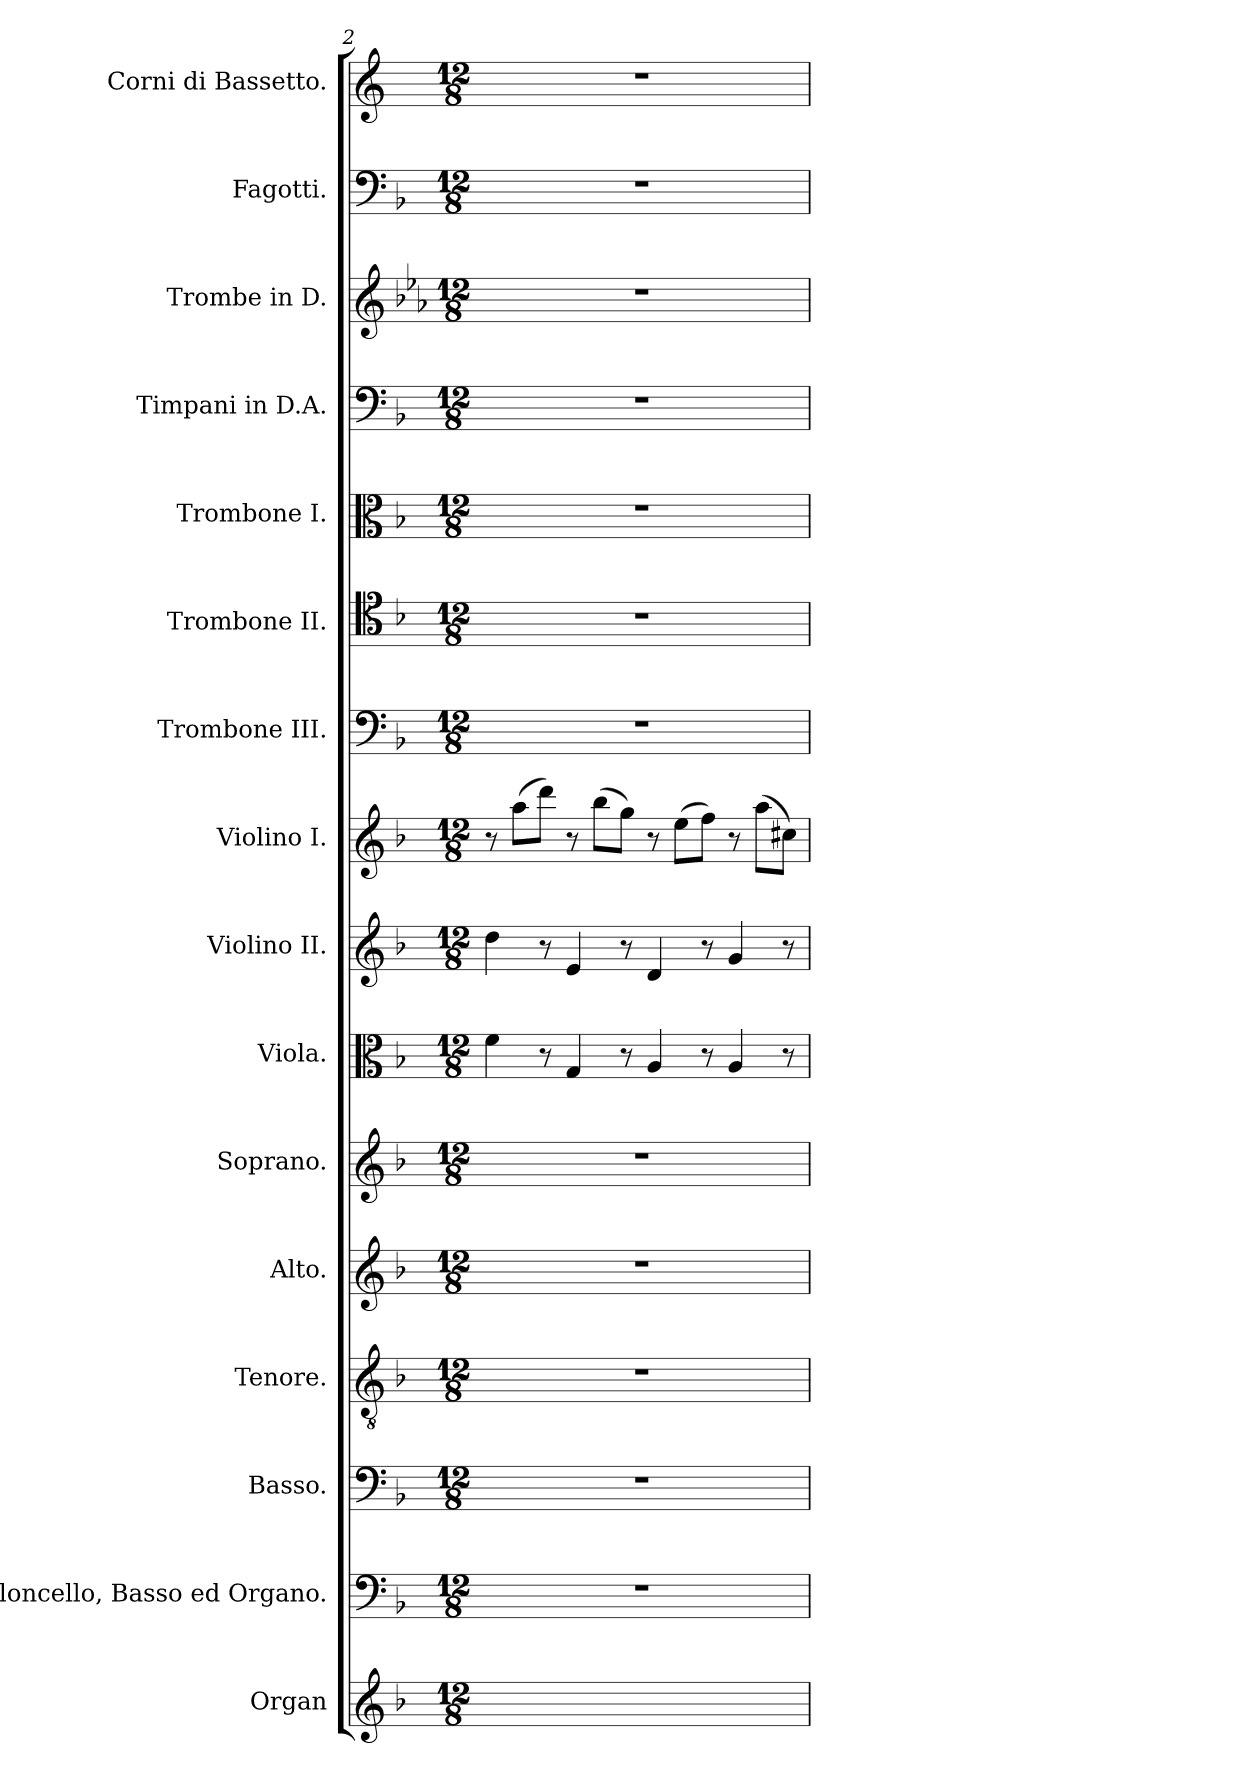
**kern	**kern	**kern	**kern	**kern	**kern	**kern	**kern	**kern	**kern	**kern	**kern	**kern	**kern	**kern	**kern
*part16	*part15	*part14	*part13	*part12	*part11	*part10	*part9	*part8	*part7	*part6	*part5	*part4	*part3	*part2	*part1
*staff16	*staff15	*staff14	*staff13	*staff12	*staff11	*staff10	*staff9	*staff8	*staff7	*staff6	*staff5	*staff4	*staff3	*staff2	*staff1
*I"Organ	*I"Violoncello, Basso ed Organo.	*I"Basso.	*I"Tenore.	*I"Alto.	*I"Soprano.	*I"Viola.	*I"Violino II.	*I"Violino I.	*I"Trombone III.	*I"Trombone II.	*I"Trombone I.	*I"Timpani in D.A.	*I"Trombe in D.	*I"Fagotti.	*I"Corni di Bassetto.
*	*	*	*	*	*	*	*	*	*	*I'Trb	*I'Trb	*I'Timp	*	*	*
*clefG2	*clefF4	*clefF4	*clefGv2	*clefG2	*clefG2	*clefC3	*clefG2	*clefG2	*clefF4	*clefC4	*clefC3	*clefF4	*clefG2	*clefF4	*clefG2
*	*	*	*	*	*	*	*	*	*	*	*	*	*ITrd-1c-2	*	*ITrd1c2
*k[b-]	*k[b-]	*k[b-]	*k[b-]	*k[b-]	*k[b-]	*k[b-]	*k[b-]	*k[b-]	*k[b-]	*k[b-]	*k[b-]	*k[b-]	*k[b-]	*k[b-]	*k[b-e-]
*M12/8	*M12/8	*M12/8	*M12/8	*M12/8	*M12/8	*M12/8	*M12/8	*M12/8	*M12/8	*M12/8	*M12/8	*M12/8	*M12/8	*M12/8	*M12/8
=2	=2	=2	=2	=2	=2	=2	=2	=2	=2	=2	=2	=2	=2	=2	=2
1.ryy	1.r	1.r	1.r	1.r	1.r	4f\	4dd\	8r	1.r	1.r	1.r	1.r	1.r	1.r	1.r
.	.	.	.	.	.	.	.	(>8aa\L	.	.	.	.	.	.	.
.	.	.	.	.	.	8r	8r	8ddd\J)	.	.	.	.	.	.	.
.	.	.	.	.	.	4G/	4e/	8r	.	.	.	.	.	.	.
.	.	.	.	.	.	.	.	(>8bb-\L	.	.	.	.	.	.	.
.	.	.	.	.	.	8r	8r	8gg\J)	.	.	.	.	.	.	.
.	.	.	.	.	.	4A/	4d/	8r	.	.	.	.	.	.	.
.	.	.	.	.	.	.	.	(>8ee\L	.	.	.	.	.	.	.
.	.	.	.	.	.	8r	8r	8ff\J)	.	.	.	.	.	.	.
.	.	.	.	.	.	4A/	4g/	8r	.	.	.	.	.	.	.
.	.	.	.	.	.	.	.	(>8aa\L	.	.	.	.	.	.	.
.	.	.	.	.	.	8r	8r	8cc#X\J)	.	.	.	.	.	.	.
=	=	=	=	=	=	=	=	=	=	=	=	=	=	=	=
*-	*-	*-	*-	*-	*-	*-	*-	*-	*-	*-	*-	*-	*-	*-	*-
